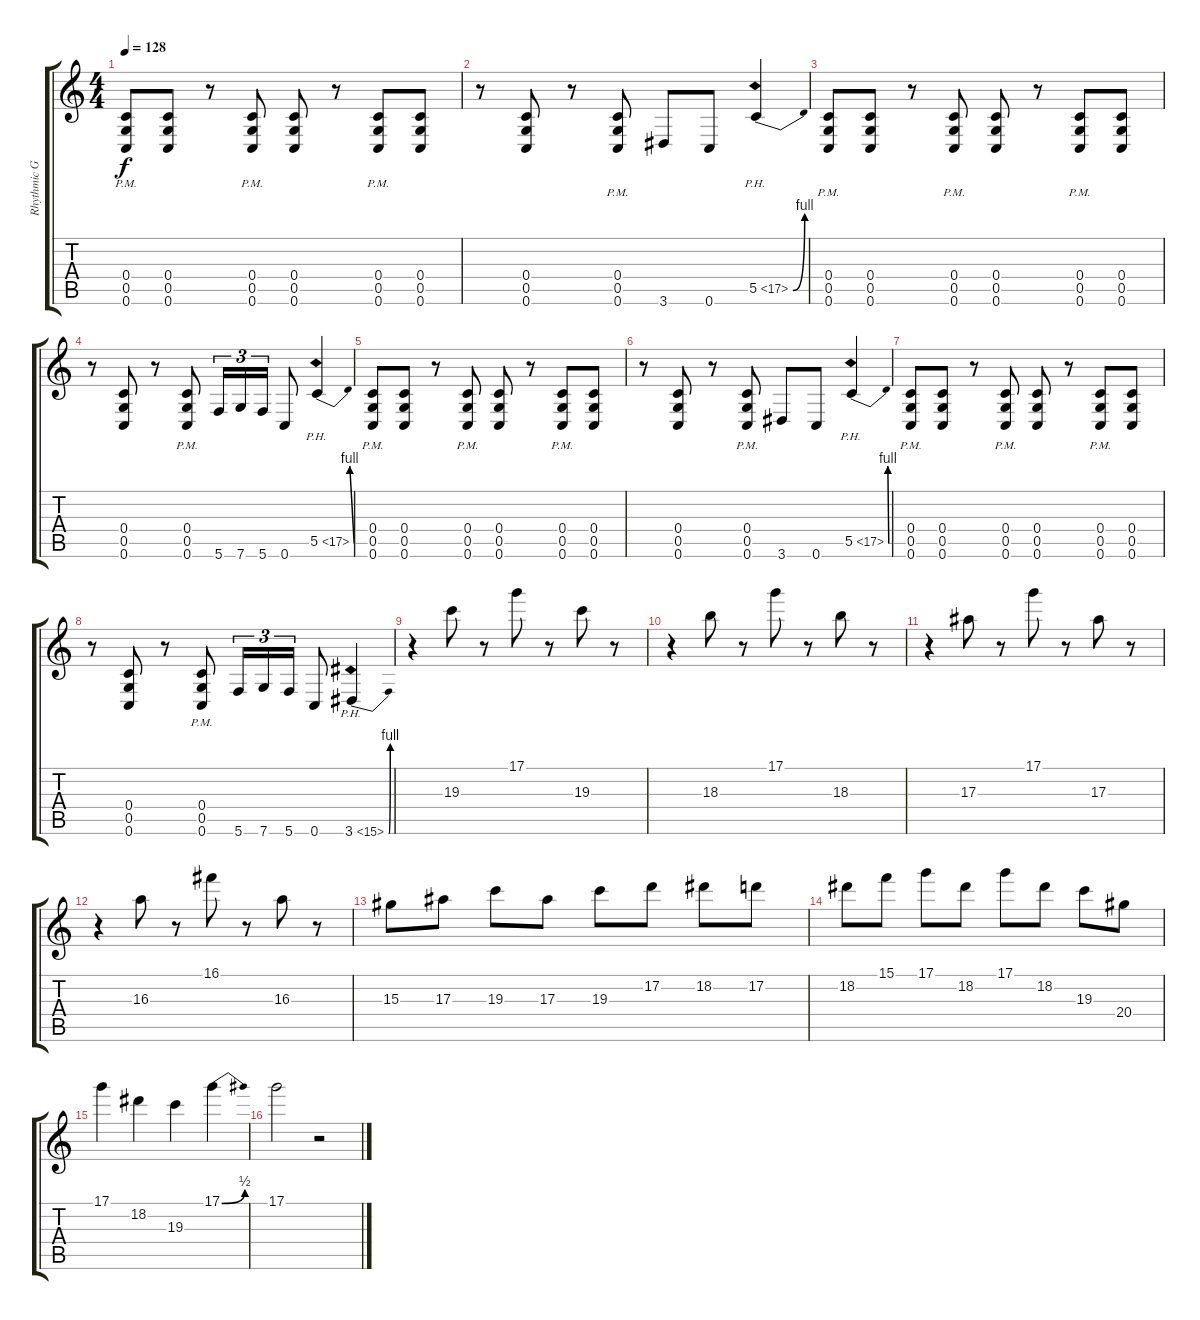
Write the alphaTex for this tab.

\track ("Rhythmic Guitar" "Rhythmic G") {instrument distortionguitar}
\staff {score tabs}
\tuning (D4 A3 F3 C3 G2 C2) {hide}
\ts (4 4)
\tempo 128
\clef g2
\ks c
(0.4{pm} 0.5{pm} 0.6{pm}).8{dy f} (0.4 0.5 0.6).8 r.8 (0.4{pm} 0.5{pm} 0.6{pm}).8 (0.4 0.5 0.6).8 r.8 (0.4{pm} 0.5{pm} 0.6{pm}).8 (0.4 0.5 0.6).8 |
r.8 (0.4 0.5 0.6).8 r.8 (0.4{pm} 0.5{pm} 0.6{pm}).8 3.6.8 0.6.8 5.5{be (bend 0 0 60 4) ph 12}.4 |
(0.4{pm} 0.5{pm} 0.6{pm}).8 (0.4 0.5 0.6).8 r.8 (0.4{pm} 0.5{pm} 0.6{pm}).8 (0.4 0.5 0.6).8 r.8 (0.4{pm} 0.5{pm} 0.6{pm}).8 (0.4 0.5 0.6).8 |
r.8 (0.4 0.5 0.6).8 r.8 (0.4{pm} 0.5{pm} 0.6{pm}).8 5.6.16{tu (3 2)} 7.6.16{tu (3 2)} 5.6.16{tu (3 2)} 0.6.8 5.5{be (bend 0 0 60 4) ph 12}.4 |
(0.4{pm} 0.5{pm} 0.6{pm}).8 (0.4 0.5 0.6).8 r.8 (0.4{pm} 0.5{pm} 0.6{pm}).8 (0.4 0.5 0.6).8 r.8 (0.4{pm} 0.5{pm} 0.6{pm}).8 (0.4 0.5 0.6).8 |
r.8 (0.4 0.5 0.6).8 r.8 (0.4{pm} 0.5{pm} 0.6{pm}).8 3.6.8 0.6.8 5.5{be (bend 0 0 60 4) ph 12}.4 |
(0.4{pm} 0.5{pm} 0.6{pm}).8 (0.4 0.5 0.6).8 r.8 (0.4{pm} 0.5{pm} 0.6{pm}).8 (0.4 0.5 0.6).8 r.8 (0.4{pm} 0.5{pm} 0.6{pm}).8 (0.4 0.5 0.6).8 |
r.8 (0.4 0.5 0.6).8 r.8 (0.4{pm} 0.5{pm} 0.6{pm}).8 5.6.16{tu (3 2)} 7.6.16{tu (3 2)} 5.6.16{tu (3 2)} 0.6.8 3.6{be (bend 0 0 60 4) ph 12}.4 |
r.4{instrument electricguitarclean} 19.3.8 r.8 17.1.8 r.8 19.3.8 r.8 |
r.4 18.3.8 r.8 17.1.8 r.8 18.3.8 r.8 |
r.4 17.3.8 r.8 17.1.8 r.8 17.3.8 r.8 |
r.4 16.3.8 r.8 16.1.8 r.8 16.3.8 r.8 |
15.3.8 17.3.8 19.3.8 17.3.8 19.3.8 17.2.8 18.2.8 17.2.8 |
18.2.8 15.1.8 17.1.8 18.2.8 17.1.8 18.2.8 19.3.8 20.4.8 |
17.1.4 18.2.4 19.3.4 17.1{be (bend 0 0 60 2)}.4 |
17.1.2 r.2
